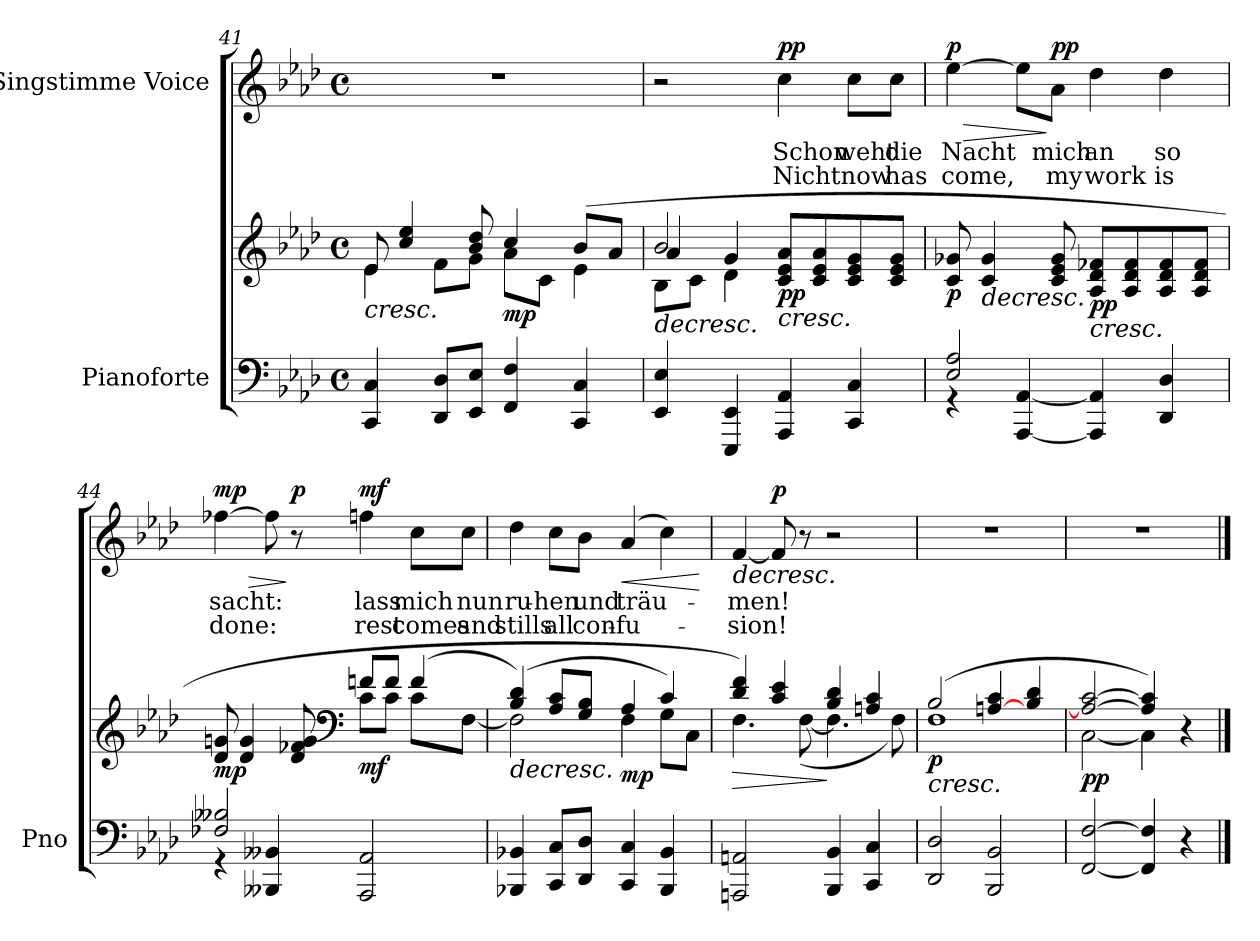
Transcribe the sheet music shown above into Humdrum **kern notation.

**kern	**kern	**dynam	**kern	**text	**text	**dynam
*part2	*part2	*part2	*part1	*part1	*part1	*part1
*staff3	*staff2	*staff2/3	*staff1	*staff1	*staff1	*staff1
*I"Pianoforte	*	*	*I"Singstimme Voice	*	*	*
*I'Pno	*	*	*	*	*	*
*clefF4	*clefG2	*	*clefG2	*	*	*
*k[b-e-a-d-]	*k[b-e-a-d-]	*	*k[b-e-a-d-]	*	*	*
*M4/4	*M4/4	*	*M4/4	*	*	*
*met(c)	*met(c)	*	*met(c)	*	*	*
=41	=41	=41	=41	=41	=41	=41
!	!	!LO:HP:b	!	!	!	!
*	*^	*	*	*	*	*
4CC/ 4C/	8e-/	4e-\	<	1r	.	.	.
.	4cc/ 4ee-/	.	.	.	.	.	.
8DD-/ 8D-/L	.	8f\L	.	.	.	.	.
8EE-/ 8E-/J	8b-/ 8dd-/	8g\J	.	.	.	.	.
!	!	!	!LO:DY:b	!	!	!	!
4FF/ 4F/	4cc/	8a-\L	mp	.	.	.	.
.	.	(<8c\J	.	.	.	.	.
4CC/ 4C/	(8b-/L	4e-\	.	.	.	.	.
.	8a-/J	.	.	.	.	.	.
*	*v	*v	*	*	*	*	*
=42	=42	=42	=42	=42	=42	=42
!	!	!LO:HP:b	!	!	!	!
*	*^	*	*	*	*	*
*	*	*^	*	*	*	*	*
4EE-/ 4E-/	2b-/	8B-\L	4a-/	>	2r	.	.	.
.	.	8c\J	.	.	.	.	.	.
4EEE-/ 4EE-/	.	4d-\	4g/	.	.	.	.	.
!	!	!	!	!LO:HP:n=1:b	!	!LO:LY:b	!LO:LY:b	!
!	!	!	!	!LO:DY:n=1:b	!	!	!	!LO:DY:a
4AAA-/ 4AA-/	8c/ 8e-/ 8a-/L	2ryy	2ryy	[ < pp	4cc\	Schon	Nicht	pp
.	8c/ 8e-/ 8a-/	.	.	.	.	.	.	.
!	!	!	!	!	!	!LO:LY:b	!LO:LY:b	!
4CC/ 4C/	8c/ 8e-/ 8g/	.	.	.	8cc\L	weht	now	.
!	!	!	!	!	!	!LO:LY:b	!LO:LY:b	!
.	8c/ 8e-/ 8g/J	.	.	.	8cc\J	die	has	.
*	*v	*v	*v	*	*	*	*	*
.	.	]	.	.	.	.
=43	=43	=43	=43	=43	=43	=43
*^	*	*	*	*	*	*
!	!	!	!LO:DY:b	!	!LO:LY:b	!LO:LY:b	!LO:HP:b
!	!	!	!	!	!	!	!LO:DY:n=1:b
2E-/ 2A-/	4r	8c/ 8g-X/	p	[4ee-\	Nacht	come,	> p
!	!	!	!LO:HP:b	!	!	!	!
.	.	4c/ 4g-/	>	.	.	.	.
.	[4AAA-/ [4AA-/	.	.	8ee-\L]	.	.	.
!	!	!	!	!	!LO:LY:b	!LO:LY:b	!LO:DY:n=2:b
.	.	8c/ 8e-/ 8g-/	.	8a-\J	mich	my	] pp
!	!	!	!LO:HP:n=1:b	!	!LO:LY:b	!LO:LY:b	!
!	!	!	!LO:DY:n=1:b	!	!	!	!
2ryy	4AAA-/] 4AA-/]	8A-/ 8d-/ 8f-X/L	[ < pp	4dd-\	an	work	.
.	.	8A-/ 8d-/ 8f-/	.	.	.	.	.
!	!	!	!	!	!LO:LY:b	!LO:LY:b	!
.	4DD-/ 4D-/	8A-/ 8d-/ 8f-/	.	4dd-\	so	is	.
.	.	8A-/ 8d-/ 8f-/J	.	.	.	.	.
*v	*v	*	*	*	*	*	*
.	.	]	.	.	.	.
!!LO:LB:g=z
=44	=44	=44	=44	=44	=44	=44
*^	*^	*	*	*	*	*
!	!	!	!	!LO:DY:b	!	!LO:LY:b	!LO:LY:b	!LO:HP:b
!	!	!	!	!	!	!	!	!LO:DY:n=1:b
2F-X/ 2B--X/	4r	8d-/ 8gn/	2ryy	mp	[4ff-X\	sacht:	done:	> mp
.	.	4d-/ 4g/	.	.	.	.	.	.
.	4BBB--X/ 4BB--X/	.	.	.	8ff-\]	.	.	.
!	!	!	!	!	!	!	!	!LO:DY:n=2:b
.	.	8d-/ 8f-X/ 8g/	.	.	8r	.	.	] p
*	*	*clefF4	*	*	*	*	*	*
!	!	!	!	!LO:DY:b	!	!LO:LY:b	!LO:LY:b	!LO:DY:n=3:a
2ryy	2AAA-/ 2AA-/	8fn/L	8c\L	mf	4ffn\	lass	rest	mf
.	.	8f/J	8c\J	.	.	.	.	.
!	!	!	!	!	!	!LO:LY:b	!LO:LY:b	!
.	.	(>4f/	8c\L	.	8cc\L	mich	comes	.
!	!	!	!	!	!	!LO:LY:b	!LO:LY:b	!
.	.	.	[8F\J	.	8cc\J	nun	and	.
*v	*v	*	*	*	*	*	*	*
=45	=45	=45	=45	=45	=45	=45	=45
!	!	!	!LO:HP:b	!	!LO:LY:b	!LO:LY:b	!
4BBB-X/ 4BB-X/	(>4B-/ 4d-/)	2F\]	>	4dd-\	ru-	stills	.
!	!	!	!	!	!LO:LY:b	!LO:LY:b	!
8CC/ 8C/L	8A-/ 8c/L	.	.	8cc\L	-hen	all	.
!	!	!	!	!	!LO:LY:b	!LO:LY:b	!
8DD-/ 8D-/J	8G/ 8B-/J	.	.	8b-\J	und	con-	.
!	!	!	!LO:DY:n=1:b	!	!LO:LY:b	!LO:LY:b	!LO:HP:b
4CC/ 4C/	4A-/	4F\	[ mp	(>4a-/	träu-	-fu-	<
4BBB-/ 4BB-/)	4c/)	8G\L	.	4cc\)	.	.	.
.	.	(>(>8C\J	.	.	.	.	.
*	*v	*v	*	*	*	*	*
.	.	.	.	.	.	[
=46	=46	=46	=46	=46	=46	=46
!	!	!LO:HP:b	!	!LO:LY:b	!LO:LY:b	!LO:HP:b
*	*^	*	*	*	*	*
2AAAn/ 2AAn/	4d-/ 4f/)	4.F\	>	[4f/	-men!	-sion!	>
!	!	!	!	!	!	!	!LO:DY:b
.	4c/ 4e-/	.	.	8f/]	.	.	p
.	.	(<[8F\	.	8r	.	.	]
4BBB-/ 4BB-/	(4B-/ 4d-/	4.F\]	]	2r	.	.	.
4CC/ 4C/)	4An/ 4c/	.	.	.	.	.	.
.	.	8F\)	.	.	.	.	.
=47	=47	=47	=47	=47	=47	=47	=47
!	!	!	!LO:HP:b	!	!	!	!
!	!	!	!LO:DY:n=1:b	!	!	!	!
2DD-/ 2D-/	(>2B-/	1F	< p	1r	.	.	.
2BBB-/ 2BB-/	[4An/ 4c/	.	.	.	.	.	.
.	4B-/ 4d-/	.	]	.	.	.	.
=48	=48	=48	=48	=48	=48	=48	=48
!	!	!	!LO:DY:b	!	!	!	!
[2FF/ [2F/	2A/_ [2c/	[2C\	pp	1r	.	.	.
4FF/] 4F/]	4A/] 4c/])	4C\]	.	.	.	.	.
4r	4r	4ryy	[	.	.	.	.
*	*v	*v	*	*	*	*	*
==	==	==	==	==	==	==
*-	*-	*-	*-	*-	*-	*-
